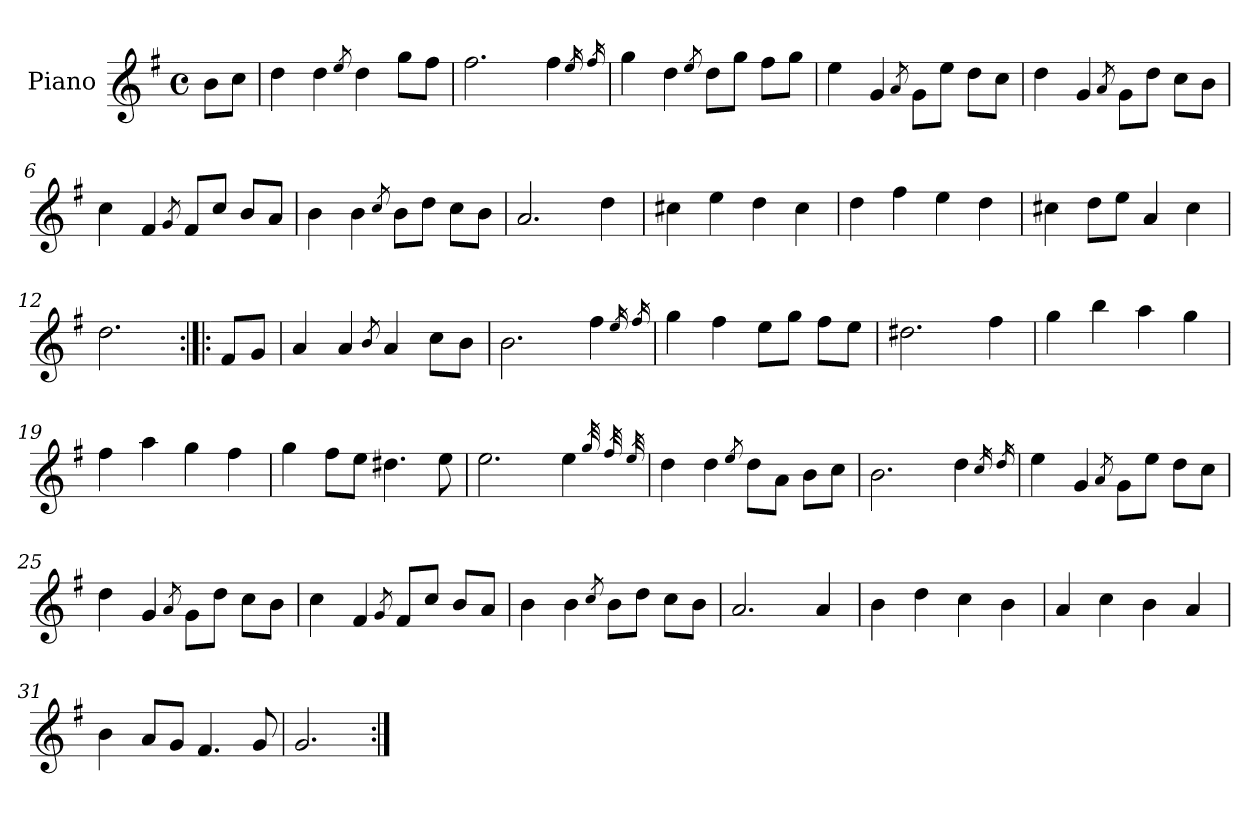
**kern
*part1
*staff1
*I"Piano
*I'Pno.
*clefG2
*k[f#]
*M4/4
*met(c)
=
8b\L
8cc\J
=1
4dd\
4dd\
8qee/
4dd\
8gg\L
8ff#\J
=2
2.ff#\
4ff#\
16qee/
16qff#/
=3
4gg\
4dd\
8qee/
8dd\L
8gg\J
8ff#\L
8gg\J
=4
4ee\
4g/
8qa/
8g\L
8ee\J
8dd\L
8cc\J
=5
4dd\
4g/
8qa/
8g\L
8dd\J
8cc\L
8b\J
=6
4cc\
4f#/
8qg/
8f#/L
8cc/J
8b/L
8a/J
=7
4b\
4b\
8qcc/
8b\L
8dd\J
8cc\L
8b\J
=8
2.a/
4dd\
=9
4cc#X\
4ee\
4dd\
4cc#\
=10
4dd\
4ff#\
4ee\
4dd\
=11
4cc#X\
8dd\L
8ee\J
4a/
4cc#\
=12
2.dd\
=13:|!|:
8f#/L
8g/J
=14
4a/
4a/
8qb/
4a/
8cc\L
8b\J
=15
2.b\
4ff#\
16qee/
16qff#/
=16
4gg\
4ff#\
8ee\L
8gg\J
8ff#\L
8ee\J
=17
2.dd#X\
4ff#\
=18
4gg\
4bb\
4aa\
4gg\
=19
4ff#\
4aa\
4gg\
4ff#\
=20
4gg\
8ff#\L
8ee\J
4.dd#X\
8ee\
=21
2.ee\
4ee\
32qgg/
32qff#/
32qee/
=22
4dd\
4dd\
8qee/
8dd\L
8a\J
8b\L
8cc\J
=23
2.b\
4dd\
16qcc/
16qdd/
=24
4ee\
4g/
8qa/
8g\L
8ee\J
8dd\L
8cc\J
=25
4dd\
4g/
8qa/
8g\L
8dd\J
8cc\L
8b\J
=26
4cc\
4f#/
8qg/
8f#/L
8cc/J
8b/L
8a/J
=27
4b\
4b\
8qcc/
8b\L
8dd\J
8cc\L
8b\J
=28
2.a/
4a/
=29
4b\
4dd\
4cc\
4b\
=30
4a/
4cc\
4b\
4a/
=31
4b\
8a/L
8g/J
4.f#/
8g/
=32
2.g/
=:|!
*-
